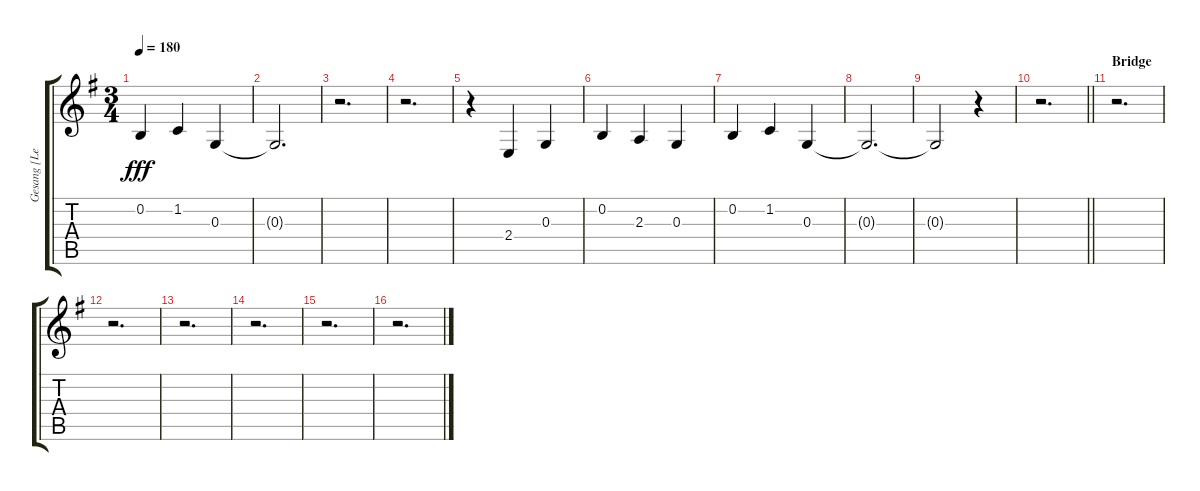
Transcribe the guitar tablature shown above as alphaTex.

\track ("Gesang [Lead/Rod]" "Gesang [Le") {instrument bassoon}
\staff {score tabs}
\tuning (E4 B3 G3 D3 A2 E2) {hide}
\ts (3 4)
\tempo 180
\clef g2
\ks eminor
0.2.4{dy fff} 1.2.4 0.3.4 |
0.3{t}.2{d} |
r.2{d} |
r.2{d} |
r.4 2.4.4 0.3.4 |
0.2.4 2.3.4 0.3.4 |
0.2.4 1.2.4 0.3.4 |
0.3{t}.2{d} |
0.3{t}.2 r.4 |
\barLineRight lightlight
r.2{d} |
\section ("" "Bridge")
r.2{d} |
r.2{d} |
r.2{d} |
r.2{d} |
r.2{d} |
r.2{d}
